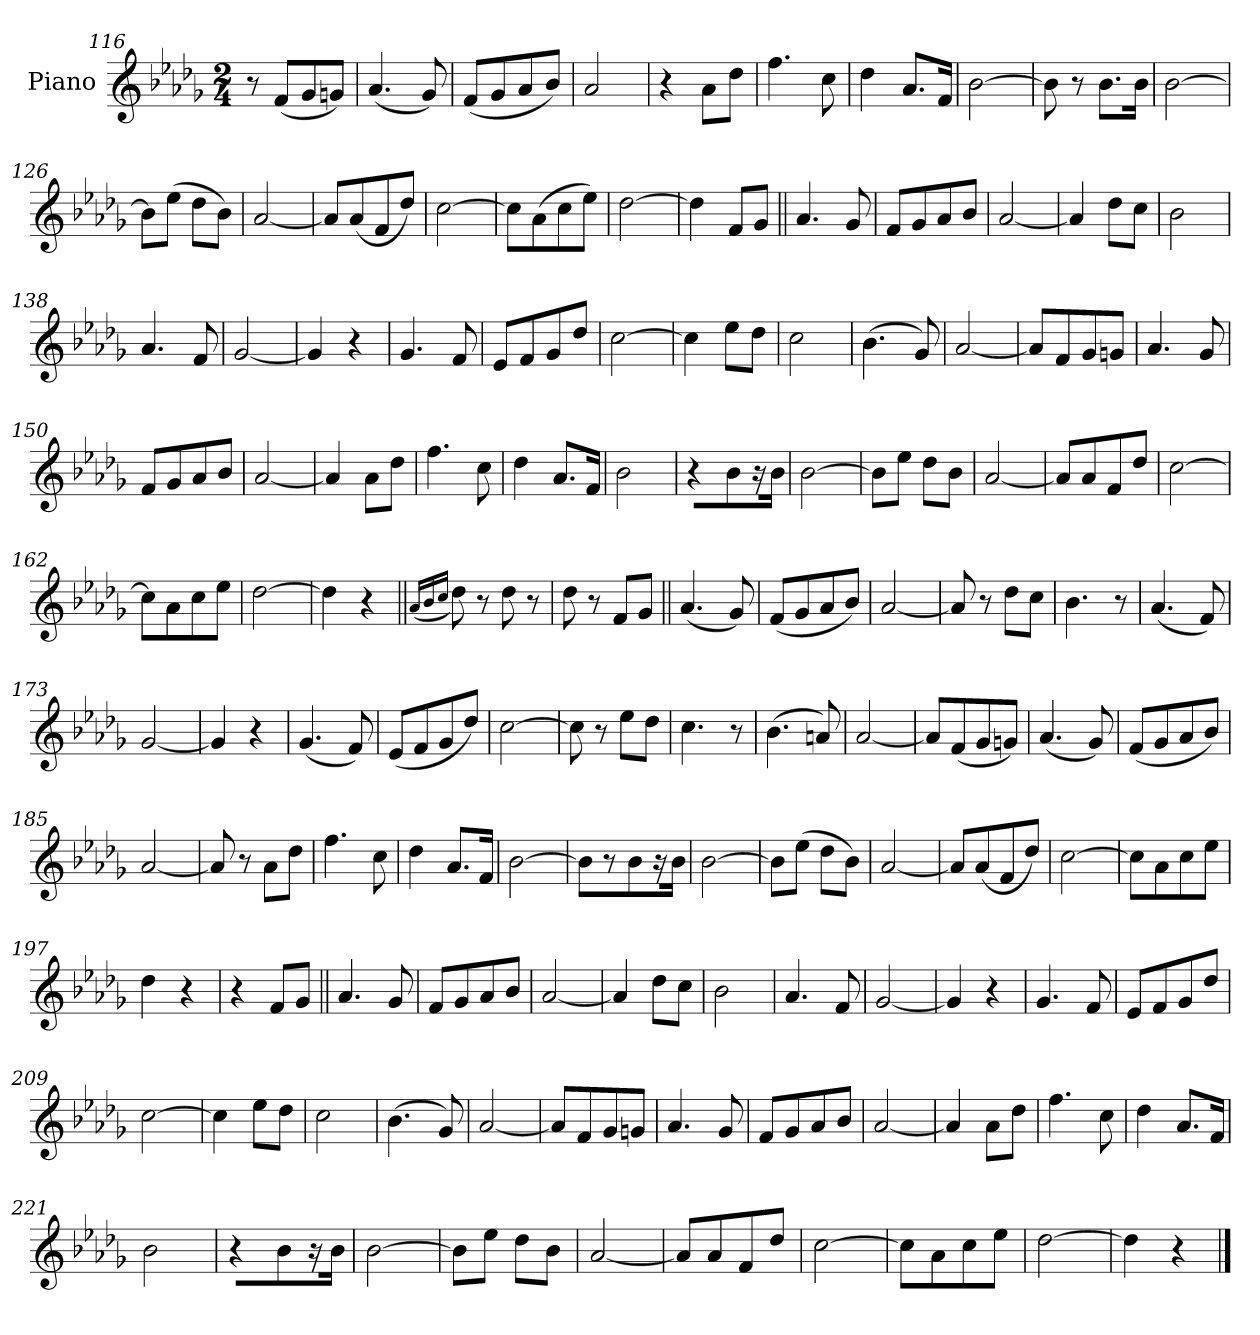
**kern
*part1
*staff1
*I"Piano
*I'Pno.
*clefG2
*k[b-e-a-d-g-]
*M2/4
=116
8r
(8fL
8g-
8gnJ)
=117
(4.a-
8g-)
=118
(8fL
8g-
8a-
8b-J)
=119
2a-
=120
4r
8a-L
8dd-J
=121
4.ff
8cc
=122
4dd-
8.a-L
16fJk
=123
[2b-
=124
8b-]
8r
8.b-L
16b-Jk
=125
[2b-
=126
8b-L]
(8ee-J
8dd-L
8b-J)
=127
[2a-
=128
8a-L]
(8a-
8f
8dd-J)
=129
[2cc
=130
8ccL]
(8a-
8cc
8ee-J)
=131
[2dd-
=132
4dd-]
8fL
8g-J
=133||
4.a-
8g-
=134
8fL
8g-
8a-
8b-J
=135
[2a-
=136
4a-]
8dd-L
8ccJ
=137
2b-
=138
4.a-
8f
=139
[2g-
=140
4g-]
4r
=141
4.g-
8f
=142
8e-L
8f
8g-
8dd-J
=143
[2cc
=144
4cc]
8ee-L
8dd-J
=145
2cc
=146
(4.b-
8g-)
=147
[2a-
=148
8a-L]
8f
8g-
8gnJ
=149
4.a-
8g-
=150
8fL
8g-
8a-
8b-J
=151
[2a-
=152
4a-]
8a-L
8dd-J
=153
4.ff
8cc
=154
4dd-
8.a-L
16fJk
=155
2b-
=156
4r
8b-L
16r
16b-JJ
=157
[2b-
=158
8b-L]
8ee-J
8dd-L
8b-J
=159
[2a-
=160
8a-L]
8a-
8f
8dd-J
=161
[2cc
=162
8ccL]
8a-
8cc
8ee-J
=163
[2dd-
=164
4dd-]
4r
=165||
(16qa-LL
16qb-
16qccJJ
8dd-)
8r
8dd-
8r
=166
8dd-
8r
8fL
8g-J
=167||
(4.a-
8g-)
=168
(8fL
8g-
8a-
8b-J)
=169
[2a-
=170
8a-]
8r
8dd-L
8ccJ
=171
4.b-
8r
=172
(4.a-
8f)
=173
[2g-
=174
4g-]
4r
=175
(4.g-
8f)
=176
(8e-L
8f
8g-
8dd-J)
=177
[2cc
=178
8cc]
8r
8ee-L
8dd-J
=179
4.cc
8r
=180
(4.b-
8an)
=181
[2a-
=182
8a-L]
(8f
8g-
8gnJ)
=183
(4.a-
8g-)
=184
(8fL
8g-
8a-
8b-J)
=185
[2a-
=186
8a-]
8r
8a-L
8dd-J
=187
4.ff
8cc
=188
4dd-
8.a-L
16fJk
=189
[2b-
=190
8b-]
8r
8b-L
16r
16b-JJ
=191
[2b-
=192
8b-L]
(8ee-J
8dd-L
8b-J)
=193
[2a-
=194
8a-L]
(8a-
8f
8dd-J)
=195
[2cc
=196
8ccL]
8a-
8cc
8ee-J
=197
4dd-
4r
=198
4r
8fL
8g-J
=199||
4.a-
8g-
=200
8fL
8g-
8a-
8b-J
=201
[2a-
=202
4a-]
8dd-L
8ccJ
=203
2b-
=204
4.a-
8f
=205
[2g-
=206
4g-]
4r
=207
4.g-
8f
=208
8e-L
8f
8g-
8dd-J
=209
[2cc
=210
4cc]
8ee-L
8dd-J
=211
2cc
=212
(4.b-
8g-)
=213
[2a-
=214
8a-L]
8f
8g-
8gnJ
=215
4.a-
8g-
=216
8fL
8g-
8a-
8b-J
=217
[2a-
=218
4a-]
8a-L
8dd-J
=219
4.ff
8cc
=220
4dd-
8.a-L
16fJk
=221
2b-
=222
4r
8b-L
16r
16b-JJ
=223
[2b-
=224
8b-L]
8ee-J
8dd-L
8b-J
=225
[2a-
=226
8a-L]
8a-
8f
8dd-J
=227
[2cc
=228
8ccL]
8a-
8cc
8ee-J
=229
[2dd-
=230
4dd-]
4r
==
*-
